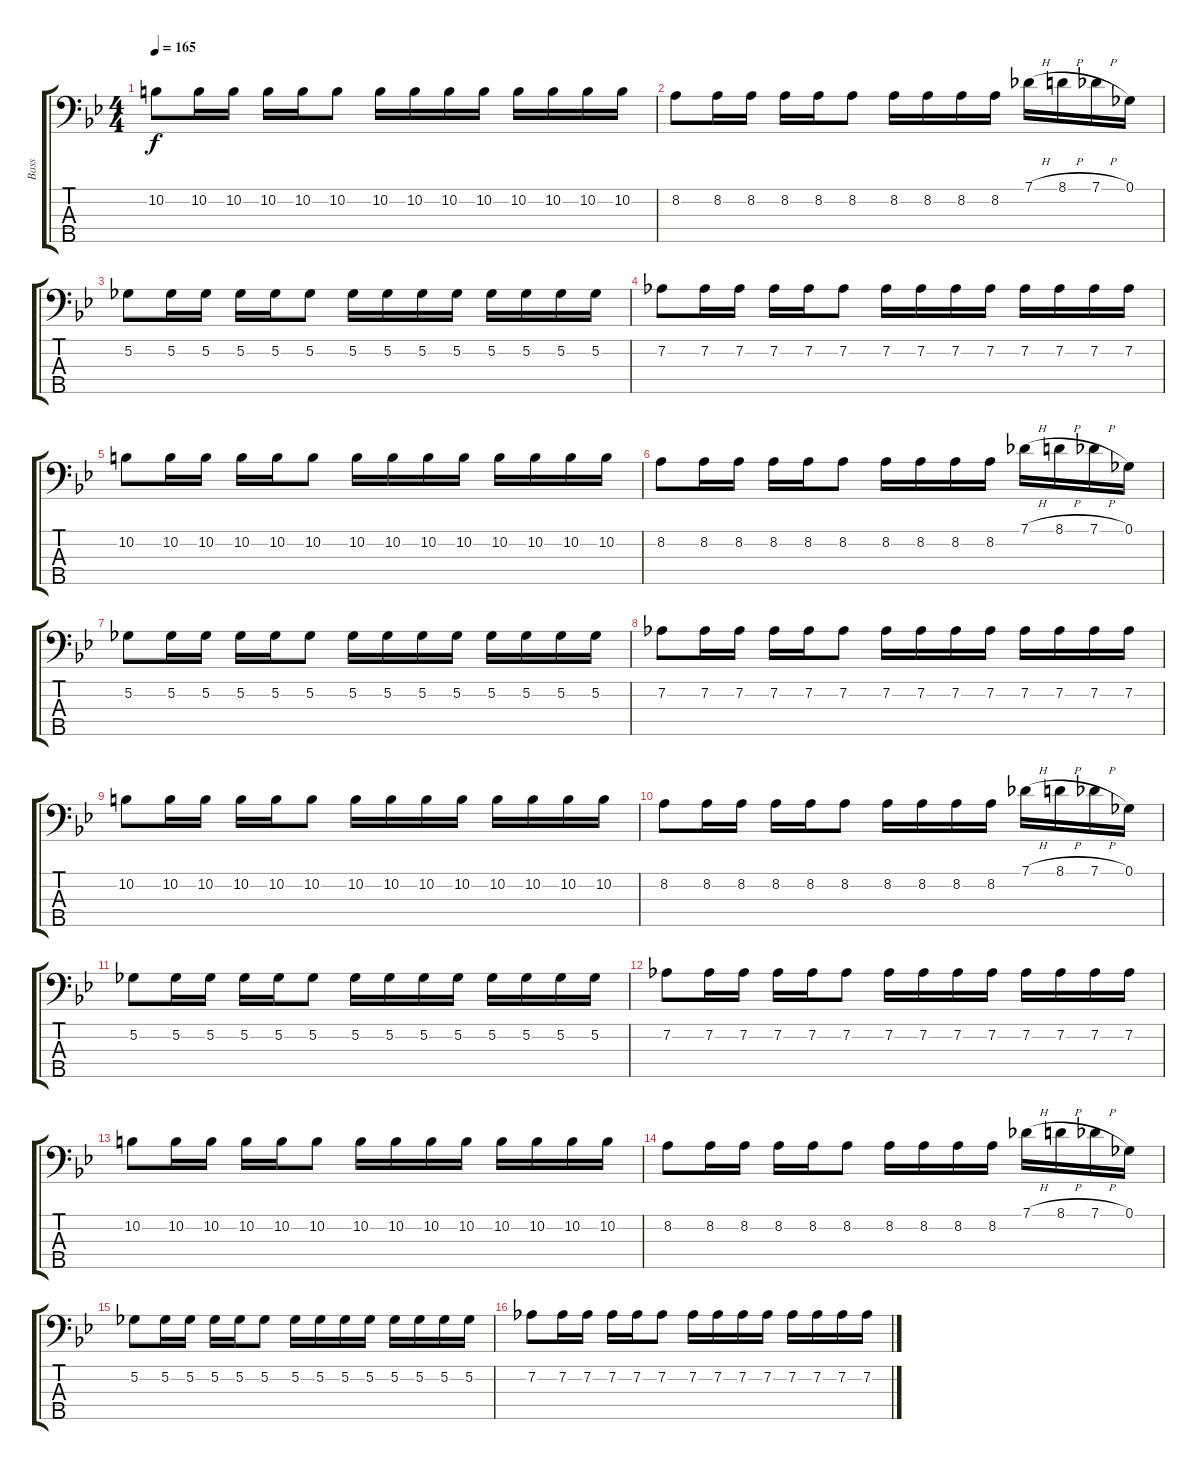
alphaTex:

\track ("Bass" "Bass") {instrument electricbassfinger}
\staff {score tabs}
\tuning (Gb2 Db2 Ab1 Eb1 Bb0) {hide}
\ts (4 4)
\tempo 165
\clef f4
\ks bb
10.2.8{dy f} 10.2.16 10.2.16 10.2.16 10.2.16 10.2.8 10.2.16 10.2.16 10.2.16 10.2.16 10.2.16 10.2.16 10.2.16 10.2.16 |
8.2.8 8.2.16 8.2.16 8.2.16 8.2.16 8.2.8 8.2.16 8.2.16 8.2.16 8.2.16 7.1{h}.16 8.1{h}.16 7.1{h}.16 0.1.16 |
5.2.8 5.2.16 5.2.16 5.2.16 5.2.16 5.2.8 5.2.16 5.2.16 5.2.16 5.2.16 5.2.16 5.2.16 5.2.16 5.2.16 |
7.2.8 7.2.16 7.2.16 7.2.16 7.2.16 7.2.8 7.2.16 7.2.16 7.2.16 7.2.16 7.2.16 7.2.16 7.2.16 7.2.16 |
10.2.8 10.2.16 10.2.16 10.2.16 10.2.16 10.2.8 10.2.16 10.2.16 10.2.16 10.2.16 10.2.16 10.2.16 10.2.16 10.2.16 |
8.2.8 8.2.16 8.2.16 8.2.16 8.2.16 8.2.8 8.2.16 8.2.16 8.2.16 8.2.16 7.1{h}.16 8.1{h}.16 7.1{h}.16 0.1.16 |
5.2.8 5.2.16 5.2.16 5.2.16 5.2.16 5.2.8 5.2.16 5.2.16 5.2.16 5.2.16 5.2.16 5.2.16 5.2.16 5.2.16 |
7.2.8 7.2.16 7.2.16 7.2.16 7.2.16 7.2.8 7.2.16 7.2.16 7.2.16 7.2.16 7.2.16 7.2.16 7.2.16 7.2.16 |
10.2.8 10.2.16 10.2.16 10.2.16 10.2.16 10.2.8 10.2.16 10.2.16 10.2.16 10.2.16 10.2.16 10.2.16 10.2.16 10.2.16 |
8.2.8 8.2.16 8.2.16 8.2.16 8.2.16 8.2.8 8.2.16 8.2.16 8.2.16 8.2.16 7.1{h}.16 8.1{h}.16 7.1{h}.16 0.1.16 |
5.2.8 5.2.16 5.2.16 5.2.16 5.2.16 5.2.8 5.2.16 5.2.16 5.2.16 5.2.16 5.2.16 5.2.16 5.2.16 5.2.16 |
7.2.8 7.2.16 7.2.16 7.2.16 7.2.16 7.2.8 7.2.16 7.2.16 7.2.16 7.2.16 7.2.16 7.2.16 7.2.16 7.2.16 |
10.2.8 10.2.16 10.2.16 10.2.16 10.2.16 10.2.8 10.2.16 10.2.16 10.2.16 10.2.16 10.2.16 10.2.16 10.2.16 10.2.16 |
8.2.8 8.2.16 8.2.16 8.2.16 8.2.16 8.2.8 8.2.16 8.2.16 8.2.16 8.2.16 7.1{h}.16 8.1{h}.16 7.1{h}.16 0.1.16 |
5.2.8 5.2.16 5.2.16 5.2.16 5.2.16 5.2.8 5.2.16 5.2.16 5.2.16 5.2.16 5.2.16 5.2.16 5.2.16 5.2.16 |
7.2.8 7.2.16 7.2.16 7.2.16 7.2.16 7.2.8 7.2.16 7.2.16 7.2.16 7.2.16 7.2.16 7.2.16 7.2.16 7.2.16
